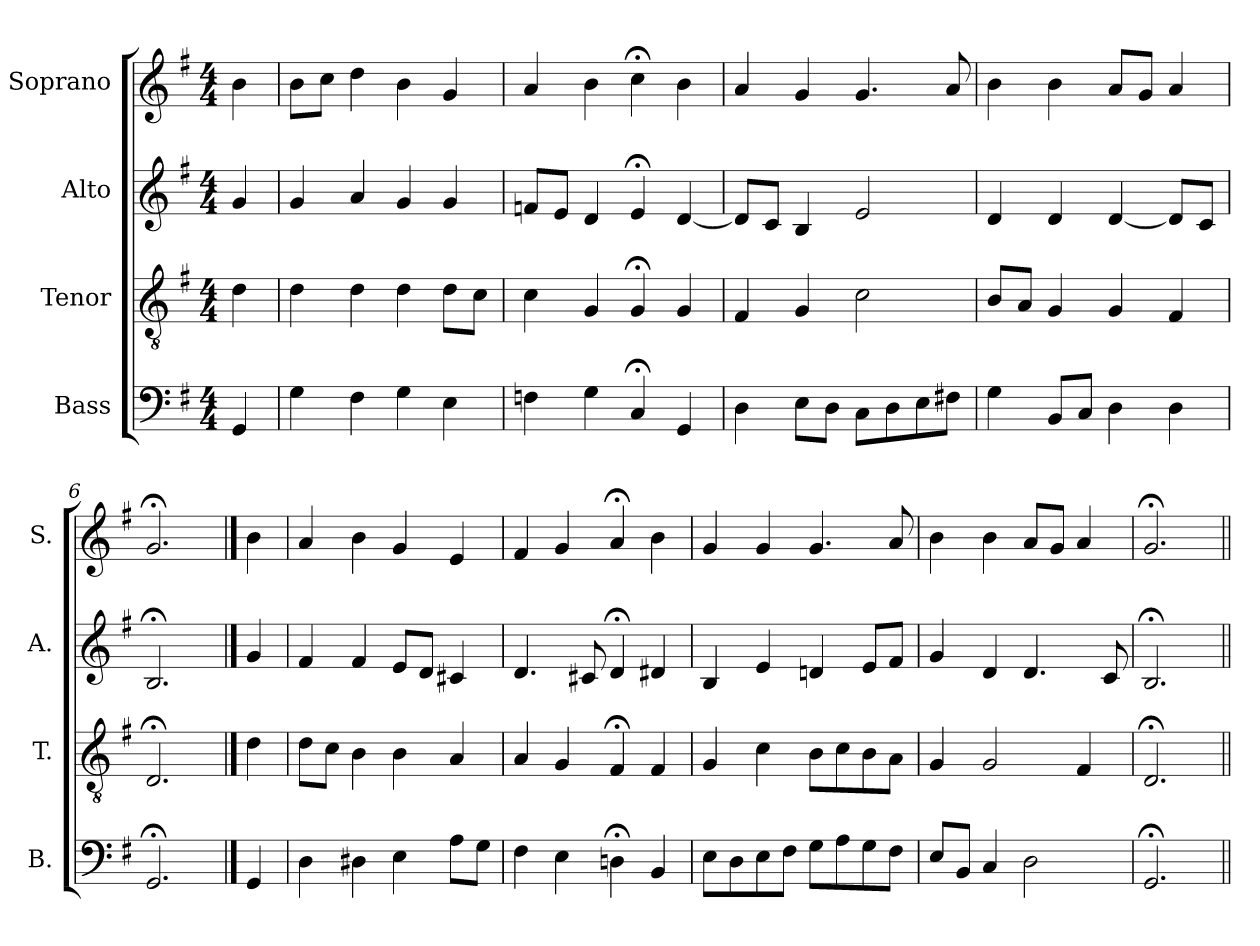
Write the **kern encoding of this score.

**kern	**kern	**kern	**kern
*part4	*part3	*part2	*part1
*staff4	*staff3	*staff2	*staff1
*I"Bass	*I"Tenor	*I"Alto	*I"Soprano
*I'B.	*I'T.	*I'A.	*I'S.
*clefF4	*clefGv2	*clefG2	*clefG2
*	*ITrd7c12	*	*
*k[f#]	*k[f#]	*k[f#]	*k[f#]
*G:	*G:	*G:	*G:
*M4/4	*M4/4	*M4/4	*M4/4
=1	=1	=1	=1
4GG/	4D\	4g/	4b\
=2	=2	=2	=2
4G\	4D\	4g/	8b\L
.	.	.	8cc\J
4F#\	4D\	4a/	4dd\
4G\	4D\	4g/	4b\
4E\	8D\L	4g/	4g/
.	8C\J	.	.
=3	=3	=3	=3
4Fn\	4C\	8fn/L	4a/
.	.	8e/J	.
4G\	4GG/	4d/	4b\
4C;</	4GG;</	4e;</	4cc;<\
4GG/	4GG/	[4d/	4b\
=4	=4	=4	=4
4D\	4FF#/	8d/L]	4a/
.	.	8c/J	.
8E\L	4GG/	4B/	4g/
8D\J	.	.	.
8C\L	2C\	2e/	4.g/
8D\	.	.	.
8E\	.	.	.
8F#X\J	.	.	8a/
=5	=5	=5	=5
4G\	8BB/L	4d/	4b\
.	8AA/J	.	.
8BB/L	4GG/	4d/	4b\
8C/J	.	.	.
4D\	4GG/	[4d/	8a/L
.	.	.	8g/J
4D\	4FF#/	8d/L]	4a/
.	.	8c/J	.
!!LO:LB:g=z
=6	=6	=6	=6
2.GG;</	2.DD;</	2.B;</	2.g;</
==7	==7	==7	==7
4GG/	4D\	4g/	4b\
=8	=8	=8	=8
4D\	8D\L	4f#/	4a/
.	8C\J	.	.
4D#X\	4BB\	4f#/	4b\
4E\	4BB\	8e/L	4g/
.	.	8d/J	.
8A\L	4AA/	4c#X/	4e/
8G\J	.	.	.
=9	=9	=9	=9
4F#\	4AA/	4.d/	4f#/
4E\	4GG/	.	4g/
.	.	8c#X/	.
4Dn;<\	4FF#;</	4d;</	4a;</
4BB/	4FF#/	4d#X/	4b\
!!LO:PB:g=z
=10	=10	=10	=10
8E\L	4GG/	4B/	4g/
8D\	.	.	.
8E\	4C\	4e/	4g/
8F#\J	.	.	.
8G\L	8BB\L	4dn/	4.g/
8A\	8C\	.	.
8G\	8BB\	8e/L	.
8F#\J	8AA\J	8f#/J	8a/
=11	=11	=11	=11
8E/L	4GG/	4g/	4b\
8BB/J	.	.	.
4C/	2GG/	4d/	4b\
2D\	.	4.d/	8a/L
.	.	.	8g/J
.	4FF#/	.	4a/
.	.	8c/	.
=12	=12	=12	=12
2.GG;</	2.DD;</	2.B;</	2.g;</
=||	=||	=||	=||
*-	*-	*-	*-
